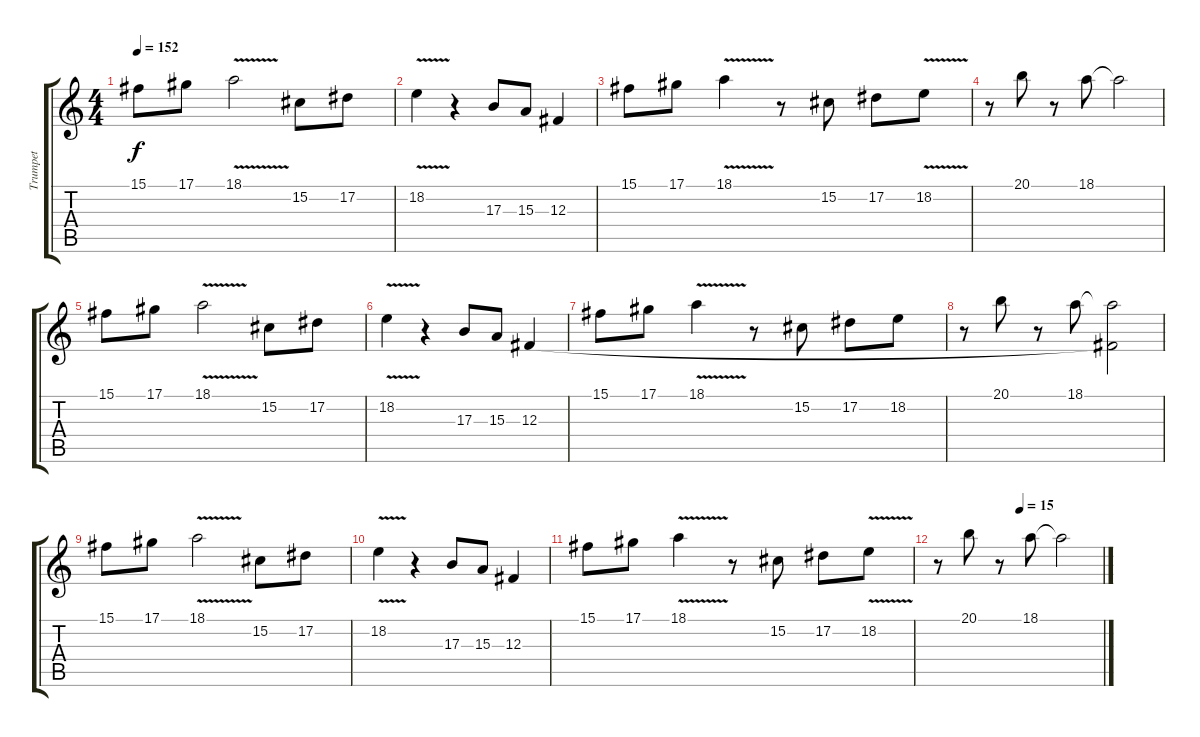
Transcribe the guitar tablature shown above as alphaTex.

\track ("Trumpet" "Trumpet") {instrument trumpet}
\staff {score tabs}
\tuning (Eb4 Bb3 Gb3 Db3 Ab2 Eb2) {hide}
\ts (4 4)
\tempo 152
\clef g2
\ks c
15.1.8{dy f} 17.1.8 18.1{v}.2 15.2.8 17.2.8 |
18.2{v}.4 r.4 17.3.8 15.3.8 12.3.4 |
15.1.8 17.1.8 18.1{v}.4 r.8 15.2.8 17.2.8 18.2{v}.8 |
r.8 20.1.8 r.8 18.1.8 18.1{t}.2 |
15.1.8 17.1.8 18.1{v}.2 15.2.8 17.2.8 |
18.2{v}.4 r.4 17.3.8 15.3.8 12.3.4 |
15.1.8 17.1.8 18.1{v}.4 r.8 15.2.8 17.2.8 18.2.8 |
r.8 20.1.8 r.8 18.1.8 (18.1{t} 12.3{t}).2 |
15.1.8 17.1.8 18.1{v}.2 15.2.8 17.2.8 |
18.2{v}.4 r.4 17.3.8 15.3.8 12.3.4 |
15.1.8 17.1.8 18.1{v}.4 r.8 15.2.8 17.2.8 18.2{v}.8 |
\tempo (15 0.5)
r.8 20.1.8 r.8 18.1.8 18.1{t}.2{volume 0}
